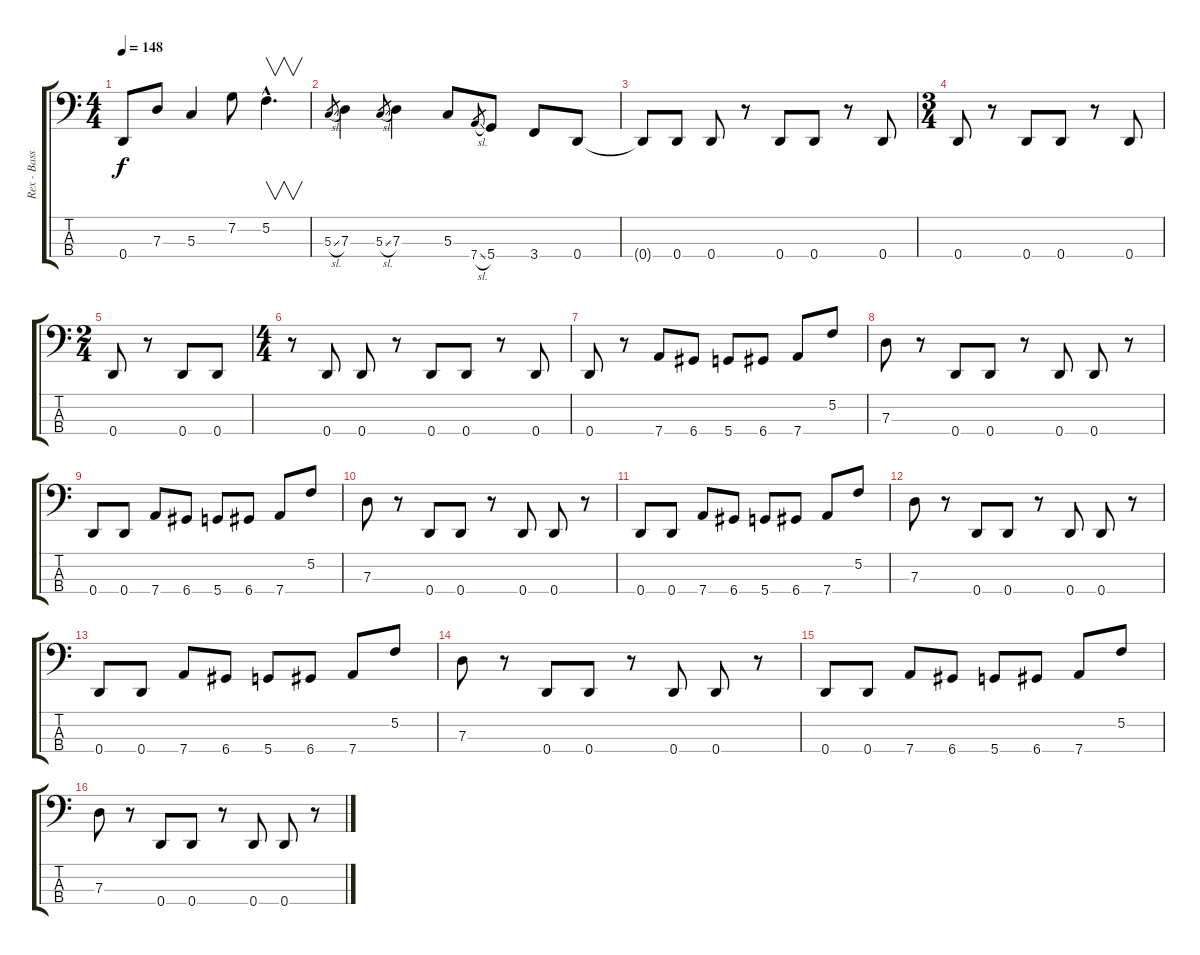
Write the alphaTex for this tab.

\track ("Rex - Bass" "Rex - Bass") {instrument electricbasspick}
\staff {score tabs}
\tuning (F2 C2 G1 D1) {hide}
\ts (4 4)
\tempo 148
\clef f4
\ks c
0.4{t}.8{dy f} 7.3.8 5.3.4 7.2.8 5.2{hac}.4{v d} |
5.3{sl}.8{gr} 7.3.4 5.3{sl}.8{gr} 7.3.4 5.3.8 7.4{sl}.8{gr} 5.4.8 3.4.8 0.4.8 |
0.4{t}.8 0.4.8 0.4.8 r.8 0.4.8 0.4.8 r.8 0.4.8 |
\ts (3 4)
0.4.8 r.8 0.4.8 0.4.8 r.8 0.4.8 |
\ts (2 4)
0.4.8 r.8 0.4.8 0.4.8 |
\ts (4 4)
r.8 0.4.8 0.4.8 r.8 0.4.8 0.4.8 r.8 0.4.8 |
0.4.8 r.8 7.4.8 6.4.8 5.4.8 6.4.8 7.4.8 5.2.8 |
7.3.8 r.8 0.4.8 0.4.8 r.8 0.4.8 0.4.8 r.8 |
0.4.8 0.4.8 7.4.8 6.4.8 5.4.8 6.4.8 7.4.8 5.2.8 |
7.3.8 r.8 0.4.8 0.4.8 r.8 0.4.8 0.4.8 r.8 |
0.4.8 0.4.8 7.4.8 6.4.8 5.4.8 6.4.8 7.4.8 5.2.8 |
7.3.8{volume 10} r.8 0.4.8 0.4.8 r.8 0.4.8 0.4.8 r.8 |
0.4.8 0.4.8 7.4.8 6.4.8 5.4.8 6.4.8 7.4.8 5.2.8 |
7.3.8{volume 7} r.8 0.4.8 0.4.8 r.8 0.4.8 0.4.8 r.8 |
0.4.8 0.4.8 7.4.8 6.4.8 5.4.8 6.4.8 7.4.8 5.2.8 |
7.3.8{volume 4} r.8 0.4.8 0.4.8 r.8 0.4.8 0.4.8 r.8
